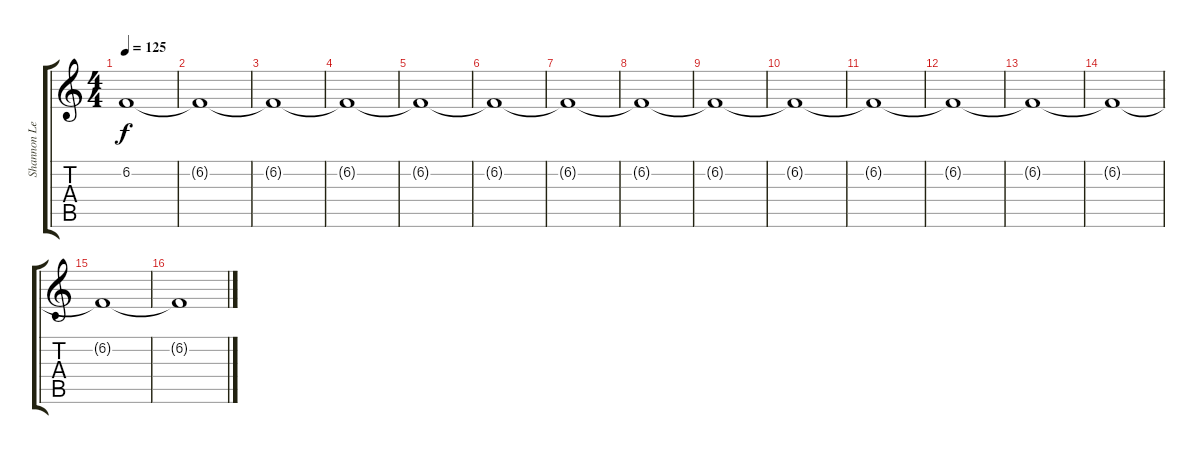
\track ("Shannon Leto" "Shannon Le") {instrument choiraahs}
\staff {score tabs}
\tuning (E4 B3 G3 D3 A2 E2) {hide}
\ts (4 4)
\tempo 125
\clef g2
\ks c
6.2{t}.1{dy f} |
6.2{t}.1 |
6.2{t}.1 |
6.2{t}.1 |
6.2{t}.1 |
6.2{t}.1 |
6.2{t}.1 |
6.2{t}.1 |
6.2{t}.1 |
6.2{t}.1 |
6.2{t}.1 |
6.2{t}.1 |
6.2{t}.1 |
6.2{t}.1 |
6.2{t}.1 |
6.2{t}.1
